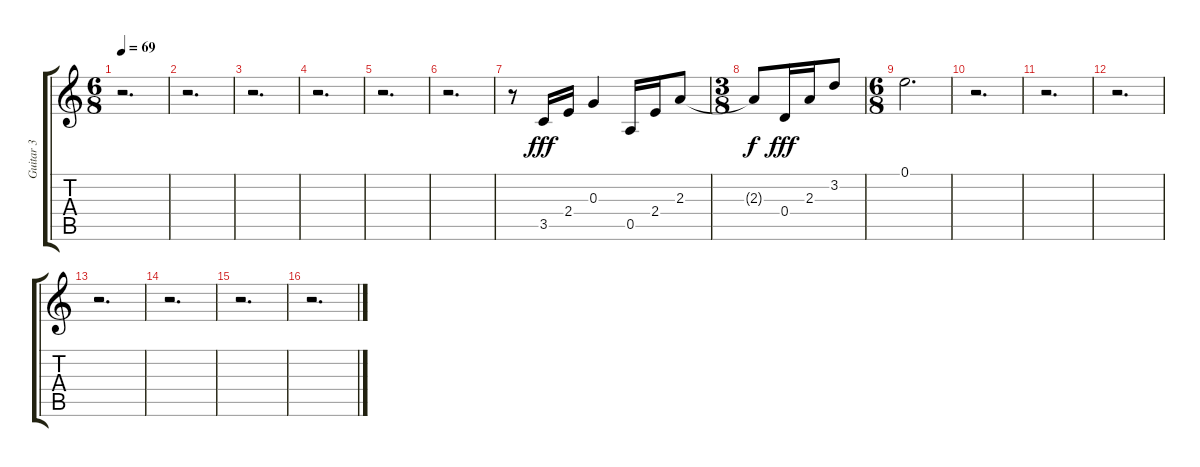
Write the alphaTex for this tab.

\track ("Guitar 3" "Guitar 3") {instrument distortionguitar}
\staff {score tabs}
\tuning (E4 B3 G3 D3 A2 E2) {hide}
\ts (6 8)
\tempo 69
\clef g2
\ks c
r.2{d dy f} |
r.2{d} |
r.2{d} |
r.2{d} |
r.2{d} |
r.2{d} |
r.8 3.5.16{dy fff} 2.4.16 0.3.4 0.5.16 2.4.16 2.3.8 |
\ts (3 8)
2.3{t}.8{dy f} 0.4.16{dy fff} 2.3.16 3.2.8 |
\ts (6 8)
0.1.2{d} |
r.2{d} |
r.2{d} |
r.2{d} |
r.2{d} |
r.2{d} |
r.2{d} |
r.2{d}
